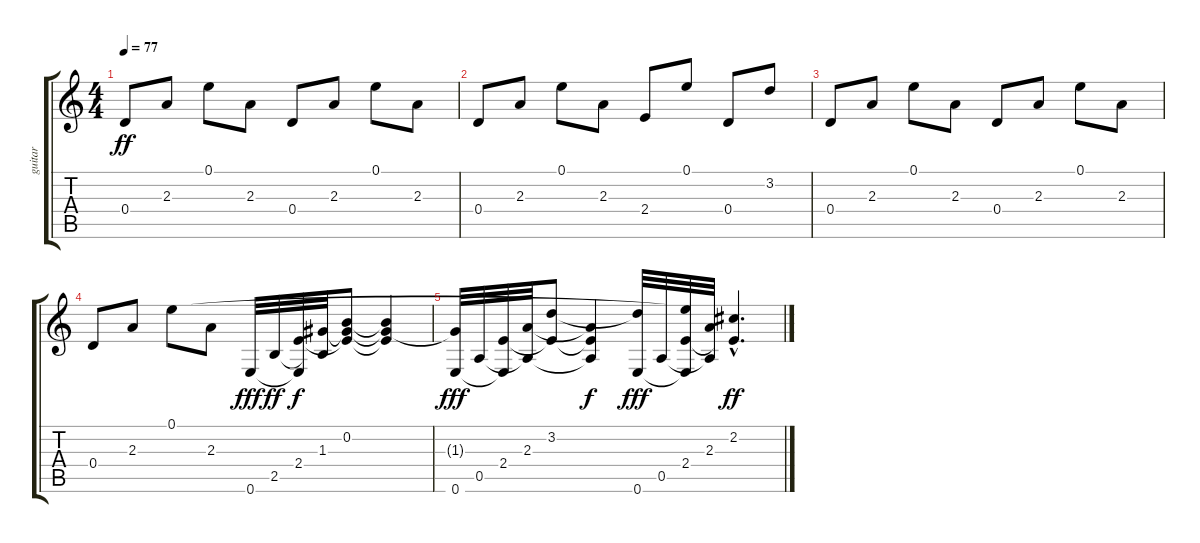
\track ("guitar" "guitar") {instrument overdrivenguitar}
\staff {score tabs}
\tuning (E4 B3 G3 D3 A2 E2) {hide}
\ts (4 4)
\tempo 77
\clef g2
\ks c
0.4.8{dy ff} 2.3.8 0.1.8 2.3.8 0.4.8 2.3.8 0.1.8 2.3.8 |
0.4.8 2.3.8 0.1.8 2.3.8 2.4.8 0.1.8 0.4.8 3.2.8 |
0.4.8 2.3.8 0.1.8 2.3.8 0.4.8 2.3.8 0.1.8 2.3.8 |
0.4.8 2.3.8 0.1.8 2.3.8 0.6.32{dy fff} 2.5.32{dy ff} (2.4 0.6{t}).32{dy f} (1.3 2.5{t}).32 (0.2 1.3{t} 2.4{t}).8 (0.2{t} 1.3{t} 2.4{t}).4 |
(1.3{t} 0.6).32{dy fff} 0.5.32 (2.4 0.6{t}).32 (2.3 0.5{t}).32 (3.2 2.4{t}).8 (2.3{t} 2.4{t} 0.5{t}).4{dy f} (3.2{t} 0.6).32{dy fff} 0.5.32 (0.1{t} 2.4 0.6{t}).32 (2.3 0.5{t}).32 (2.2{hac} 2.4{hac t}).4{d dy ff}
